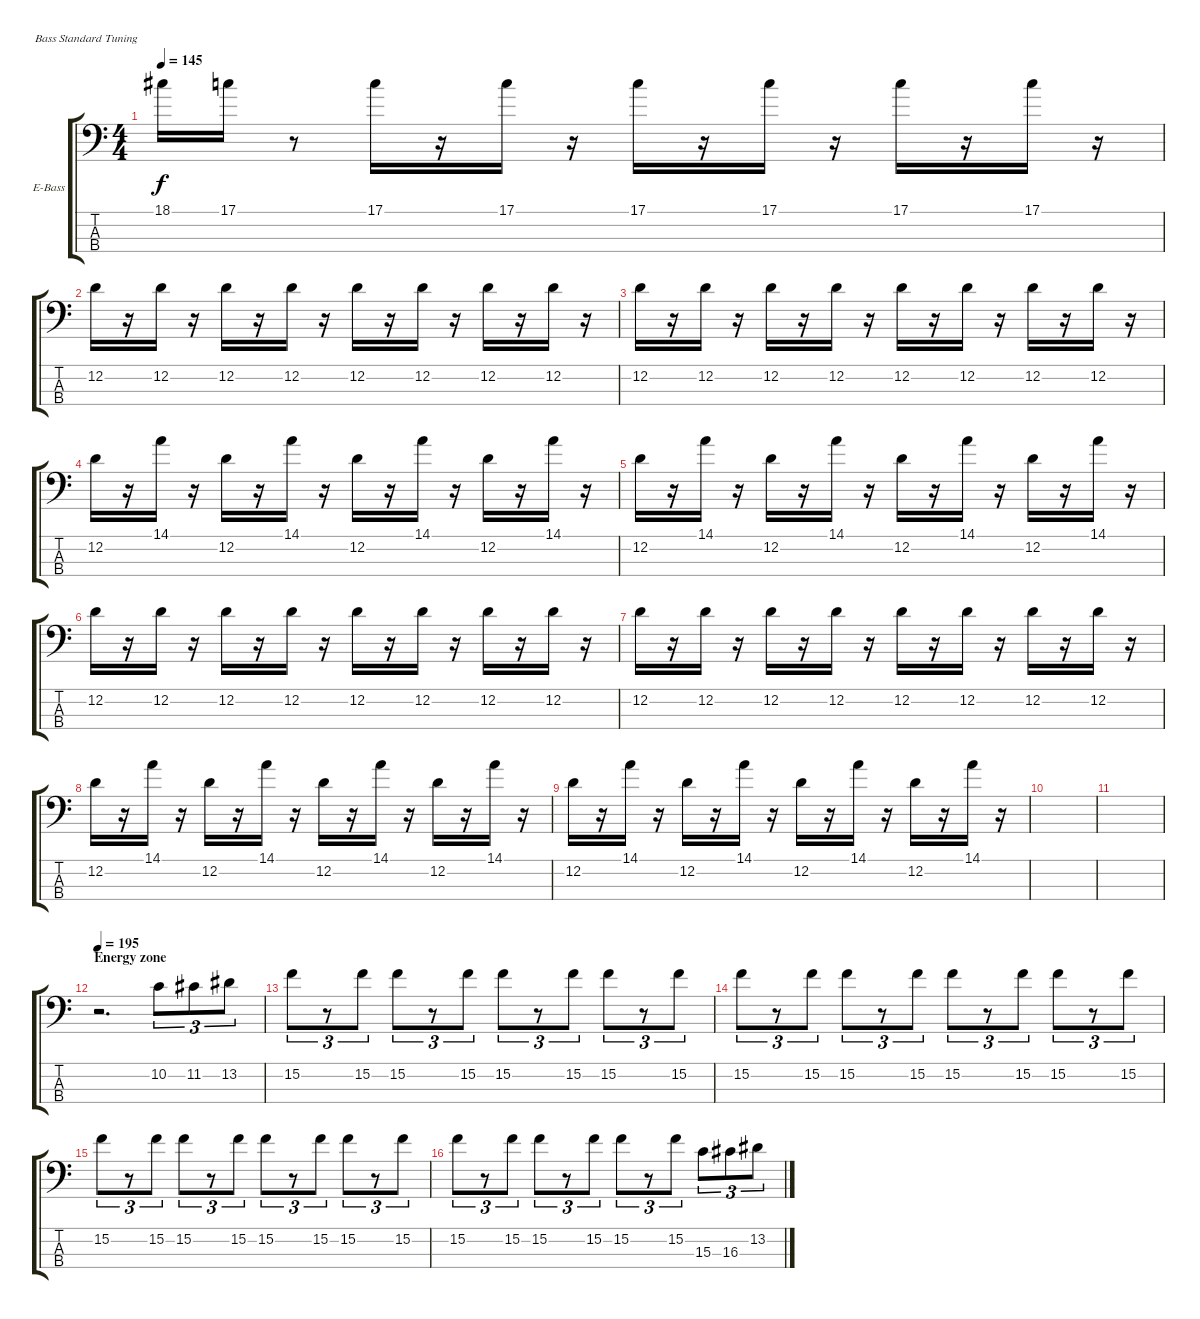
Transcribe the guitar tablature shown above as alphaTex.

\defaultSystemsLayout 4
\bracketExtendMode groupsimilarinstruments
\firstSystemTrackNameOrientation horizontal
\otherSystemsTrackNameOrientation horizontal
\track ("Electric Bass" "E-Bass") {instrument electricbassfinger}
\staff {score tabs}
\tuning (G2 D2 A1 E1)
\ts (4 4)
\tempo 145
\clef f4
\ks c
18.1.16{dy f} 17.1.16 r.8 17.1.16 r.16 17.1.16 r.16 17.1.16 r.16 17.1.16 r.16 17.1.16 r.16 17.1.16 r.16 |
12.2.16 r.16 12.2.16 r.16 12.2.16 r.16 12.2.16 r.16 12.2.16 r.16 12.2.16 r.16 12.2.16 r.16 12.2.16 r.16 |
12.2.16 r.16 12.2.16 r.16 12.2.16 r.16 12.2.16 r.16 12.2.16 r.16 12.2.16 r.16 12.2.16 r.16 12.2.16 r.16 |
12.2.16 r.16 14.1.16 r.16 12.2.16 r.16 14.1.16 r.16 12.2.16 r.16 14.1.16 r.16 12.2.16 r.16 14.1.16 r.16 |
12.2.16 r.16 14.1.16 r.16 12.2.16 r.16 14.1.16 r.16 12.2.16 r.16 14.1.16 r.16 12.2.16 r.16 14.1.16 r.16 |
12.2.16 r.16 12.2.16 r.16 12.2.16 r.16 12.2.16 r.16 12.2.16 r.16 12.2.16 r.16 12.2.16 r.16 12.2.16 r.16 |
12.2.16 r.16 12.2.16 r.16 12.2.16 r.16 12.2.16 r.16 12.2.16 r.16 12.2.16 r.16 12.2.16 r.16 12.2.16 r.16 |
12.2.16 r.16 14.1.16 r.16 12.2.16 r.16 14.1.16 r.16 12.2.16 r.16 14.1.16 r.16 12.2.16 r.16 14.1.16 r.16 |
12.2.16 r.16 14.1.16 r.16 12.2.16 r.16 14.1.16 r.16 12.2.16 r.16 14.1.16 r.16 12.2.16 r.16 14.1.16 r.16 |
|
|
\section ("" "Energy zone")
\tempo 195
r.2{d} 10.2.8{tu (3 2)} 11.2.8{tu (3 2)} 13.2.8{tu (3 2)} |
15.2.8{tu (3 2)} r.8{tu (3 2)} 15.2.8{tu (3 2)} 15.2.8{tu (3 2)} r.8{tu (3 2)} 15.2.8{tu (3 2)} 15.2.8{tu (3 2)} r.8{tu (3 2)} 15.2.8{tu (3 2)} 15.2.8{tu (3 2)} r.8{tu (3 2)} 15.2.8{tu (3 2)} |
15.2.8{tu (3 2)} r.8{tu (3 2)} 15.2.8{tu (3 2)} 15.2.8{tu (3 2)} r.8{tu (3 2)} 15.2.8{tu (3 2)} 15.2.8{tu (3 2)} r.8{tu (3 2)} 15.2.8{tu (3 2)} 15.2.8{tu (3 2)} r.8{tu (3 2)} 15.2.8{tu (3 2)} |
15.2.8{tu (3 2)} r.8{tu (3 2)} 15.2.8{tu (3 2)} 15.2.8{tu (3 2)} r.8{tu (3 2)} 15.2.8{tu (3 2)} 15.2.8{tu (3 2)} r.8{tu (3 2)} 15.2.8{tu (3 2)} 15.2.8{tu (3 2)} r.8{tu (3 2)} 15.2.8{tu (3 2)} |
15.2.8{tu (3 2)} r.8{tu (3 2)} 15.2.8{tu (3 2)} 15.2.8{tu (3 2)} r.8{tu (3 2)} 15.2.8{tu (3 2)} 15.2.8{tu (3 2)} r.8{tu (3 2)} 15.2.8{tu (3 2)} 15.3.8{tu (3 2)} 16.3.8{tu (3 2)} 13.2.8{tu (3 2)}
